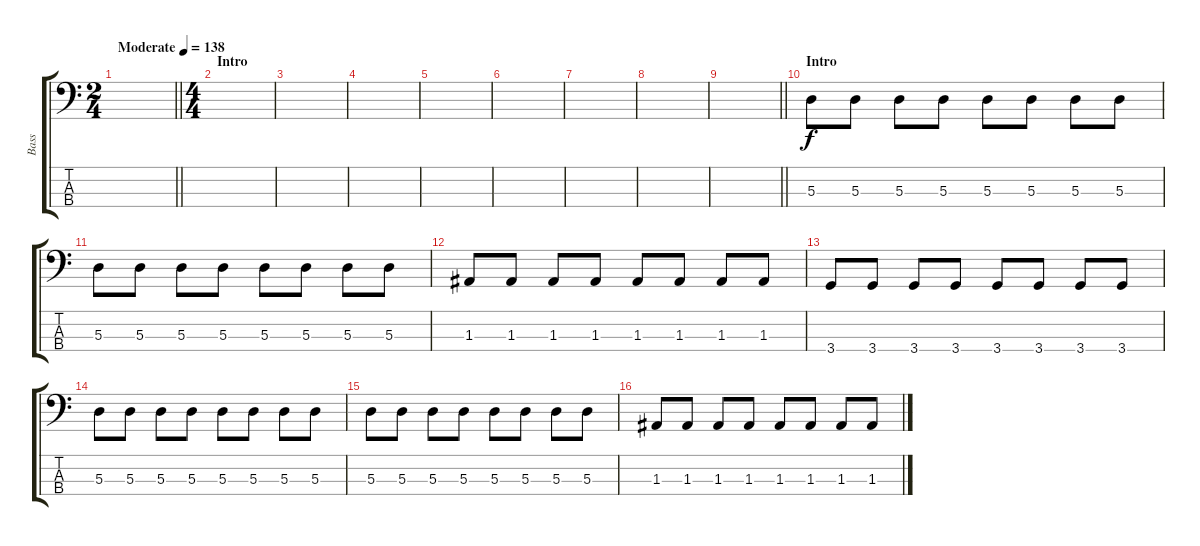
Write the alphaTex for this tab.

\track ("Bass" "Bass") {instrument electricbasspick}
\staff {score tabs}
\tuning (G2 D2 A1 E1) {hide}
\ts (2 4)
\tempo (138 "Moderate")
\clef f4
\barLineRight lightlight
\ks c
|
\ts (4 4)
\section ("" "Intro")
|
|
|
|
|
|
|
\barLineRight lightlight
|
\section ("" "Intro")
5.3.8 5.3.8 5.3.8 5.3.8 5.3.8 5.3.8 5.3.8 5.3.8 |
5.3.8 5.3.8 5.3.8 5.3.8 5.3.8 5.3.8 5.3.8 5.3.8 |
1.3.8 1.3.8 1.3.8 1.3.8 1.3.8 1.3.8 1.3.8 1.3.8 |
3.4.8 3.4.8 3.4.8 3.4.8 3.4.8 3.4.8 3.4.8 3.4.8 |
5.3.8 5.3.8 5.3.8 5.3.8 5.3.8 5.3.8 5.3.8 5.3.8 |
5.3.8 5.3.8 5.3.8 5.3.8 5.3.8 5.3.8 5.3.8 5.3.8 |
1.3.8 1.3.8 1.3.8 1.3.8 1.3.8 1.3.8 1.3.8 1.3.8
